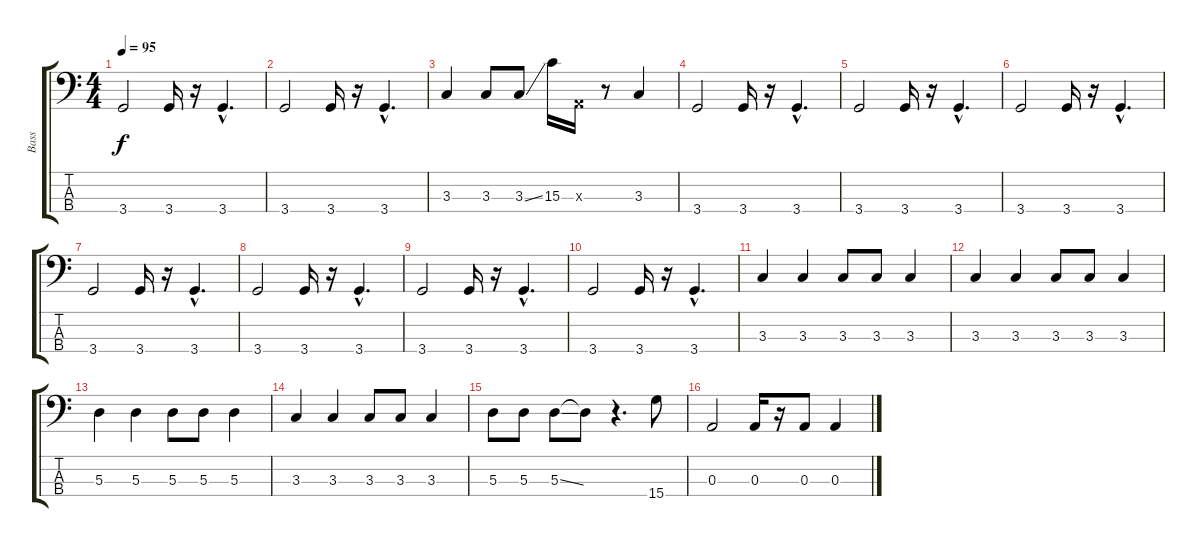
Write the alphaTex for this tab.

\track ("Bass" "Bass") {instrument fretlessbass}
\staff {score tabs}
\tuning (G2 D2 A1 E1) {hide}
\ts (4 4)
\tempo 95
\clef f4
\ks c
3.4.2{dy f} 3.4.16 r.16 3.4{hac}.4{d} |
3.4.2 3.4.16 r.16 3.4{hac}.4{d} |
3.3.4 3.3.8 3.3{ss}.8 15.3.16 0.3{x}.16 r.8 3.3.4 |
3.4.2 3.4.16 r.16 3.4{hac}.4{d} |
3.4.2 3.4.16 r.16 3.4{hac}.4{d} |
3.4.2 3.4.16 r.16 3.4{hac}.4{d} |
3.4.2 3.4.16 r.16 3.4{hac}.4{d} |
3.4.2 3.4.16 r.16 3.4{hac}.4{d} |
3.4.2 3.4.16 r.16 3.4{hac}.4{d} |
3.4.2 3.4.16 r.16 3.4{hac}.4{d} |
3.3.4 3.3.4 3.3.8 3.3.8 3.3.4 |
3.3.4 3.3.4 3.3.8 3.3.8 3.3.4 |
5.3.4 5.3.4 5.3.8 5.3.8 5.3.4 |
3.3.4 3.3.4 3.3.8 3.3.8 3.3.4 |
5.3.8 5.3.8 5.3{ss}.8 5.3{t}.8 r.4{d} 15.4.8 |
0.3.2 0.3.16 r.16 0.3.8 0.3.4
